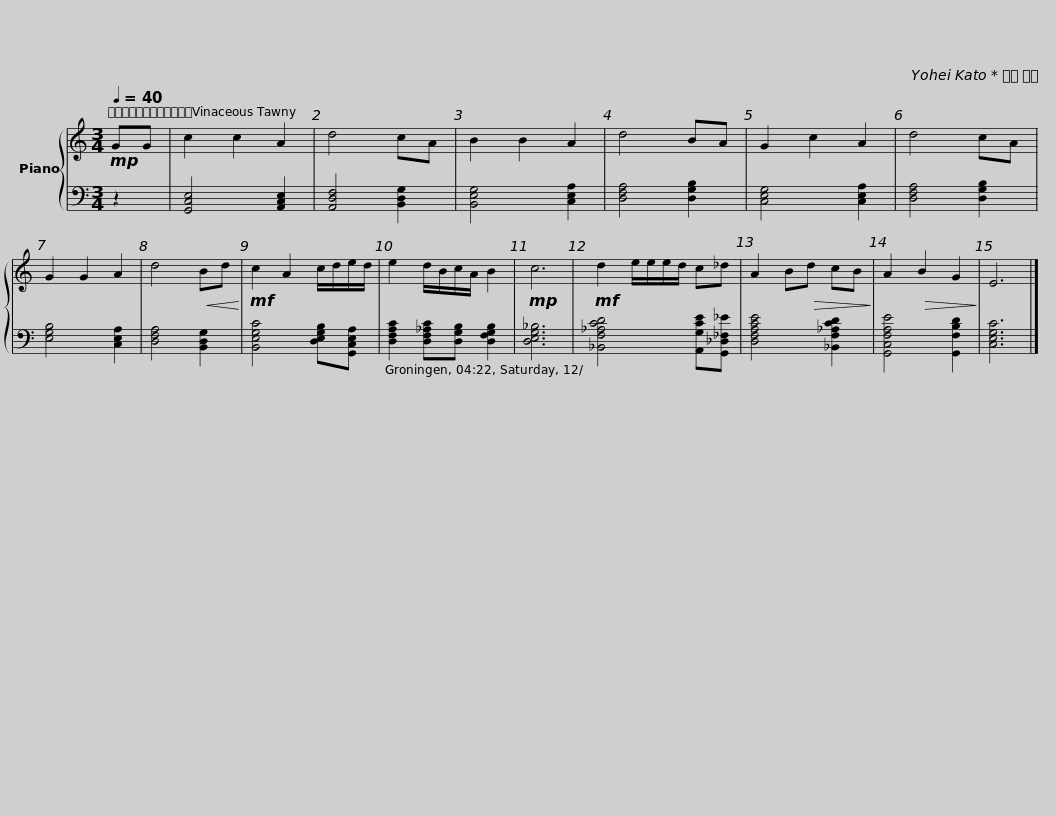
X:1
%%score { 1 | 2 }
L:1/8
Q:1/4=40
M:3/4
I:linebreak $
K:C
V:1 treble
V:2 bass
V:1
!mp! GG | c2 c2 A2 | d4 cA | B2 B2 A2 | d4 BA | %5
 G2 c2 A2 | d4 cA | G2 G2 A2 | d4!<(! Bd!<)! |!mf! c2 A2 c/d/e/d/ |$ %10
 e2 d/B/c/A/ B2 |!mp! c6 |!mf! d2 e/e/e/d/ c_d | A2 B!>(!d cB!>)! | A2!>(! B2 G2!>)! | %15
 E6 |] %16
V:2
 z2 | [G,,C,E,]4 [A,,C,E,]2 | [A,,D,F,]4 [B,,D,G,]2 | [B,,E,G,]4 [C,E,A,]2 | [D,F,A,]4 [D,G,B,]2 | %5
 [C,E,G,]4 [C,E,A,]2 | [D,F,A,]4 [D,G,B,]2 | [E,G,B,]4 [C,E,A,]2 | [D,F,A,]4 [B,,D,G,]2 | [B,,E,G,C]4 [D,E,G,B,][G,,C,E,A,] |$ %10
 [D,F,A,C]2 [D,F,_A,C][D,G,B,] [D,F,G,B,]2 | [D,E,G,_B,]6 | [_B,,F,_A,CD]4 [A,,G,CE][G,,_D,_F,_E] | [D,F,A,CE]4 [_B,,F,_A,CD]2 | [G,,C,F,A,E]4 [G,,F,B,D]2 | %15
 [C,E,G,C]6 |] %16
